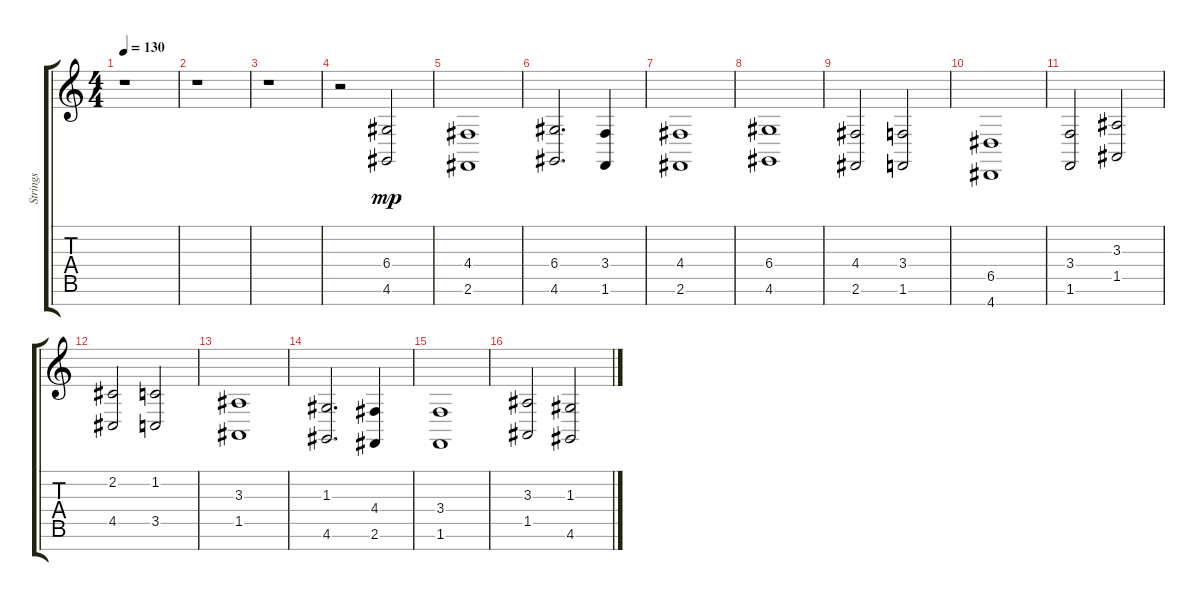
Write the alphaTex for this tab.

\track ("Strings" "Strings") {instrument stringensemble1}
\staff {score tabs}
\tuning (E4 B3 G3 D3 A2 E2 B1) {hide}
\ts (4 4)
\tempo 130
\clef g2
\ks c
r.1{dy f} |
r.1 |
r.1 |
r.2 (6.4 4.6).2{dy mp} |
(4.4 2.6).1 |
(6.4 4.6).2{d} (3.4 1.6).4 |
(4.4 2.6).1 |
(6.4 4.6).1 |
(4.4 2.6).2 (3.4 1.6).2 |
(6.5 4.7).1 |
(3.4 1.6).2 (3.3 1.5).2 |
(2.2 4.5).2 (1.2 3.5).2 |
(3.3 1.5).1 |
(1.3 4.6).2{d} (4.4 2.6).4 |
(3.4 1.6).1 |
(3.3 1.5).2 (1.3 4.6).2
